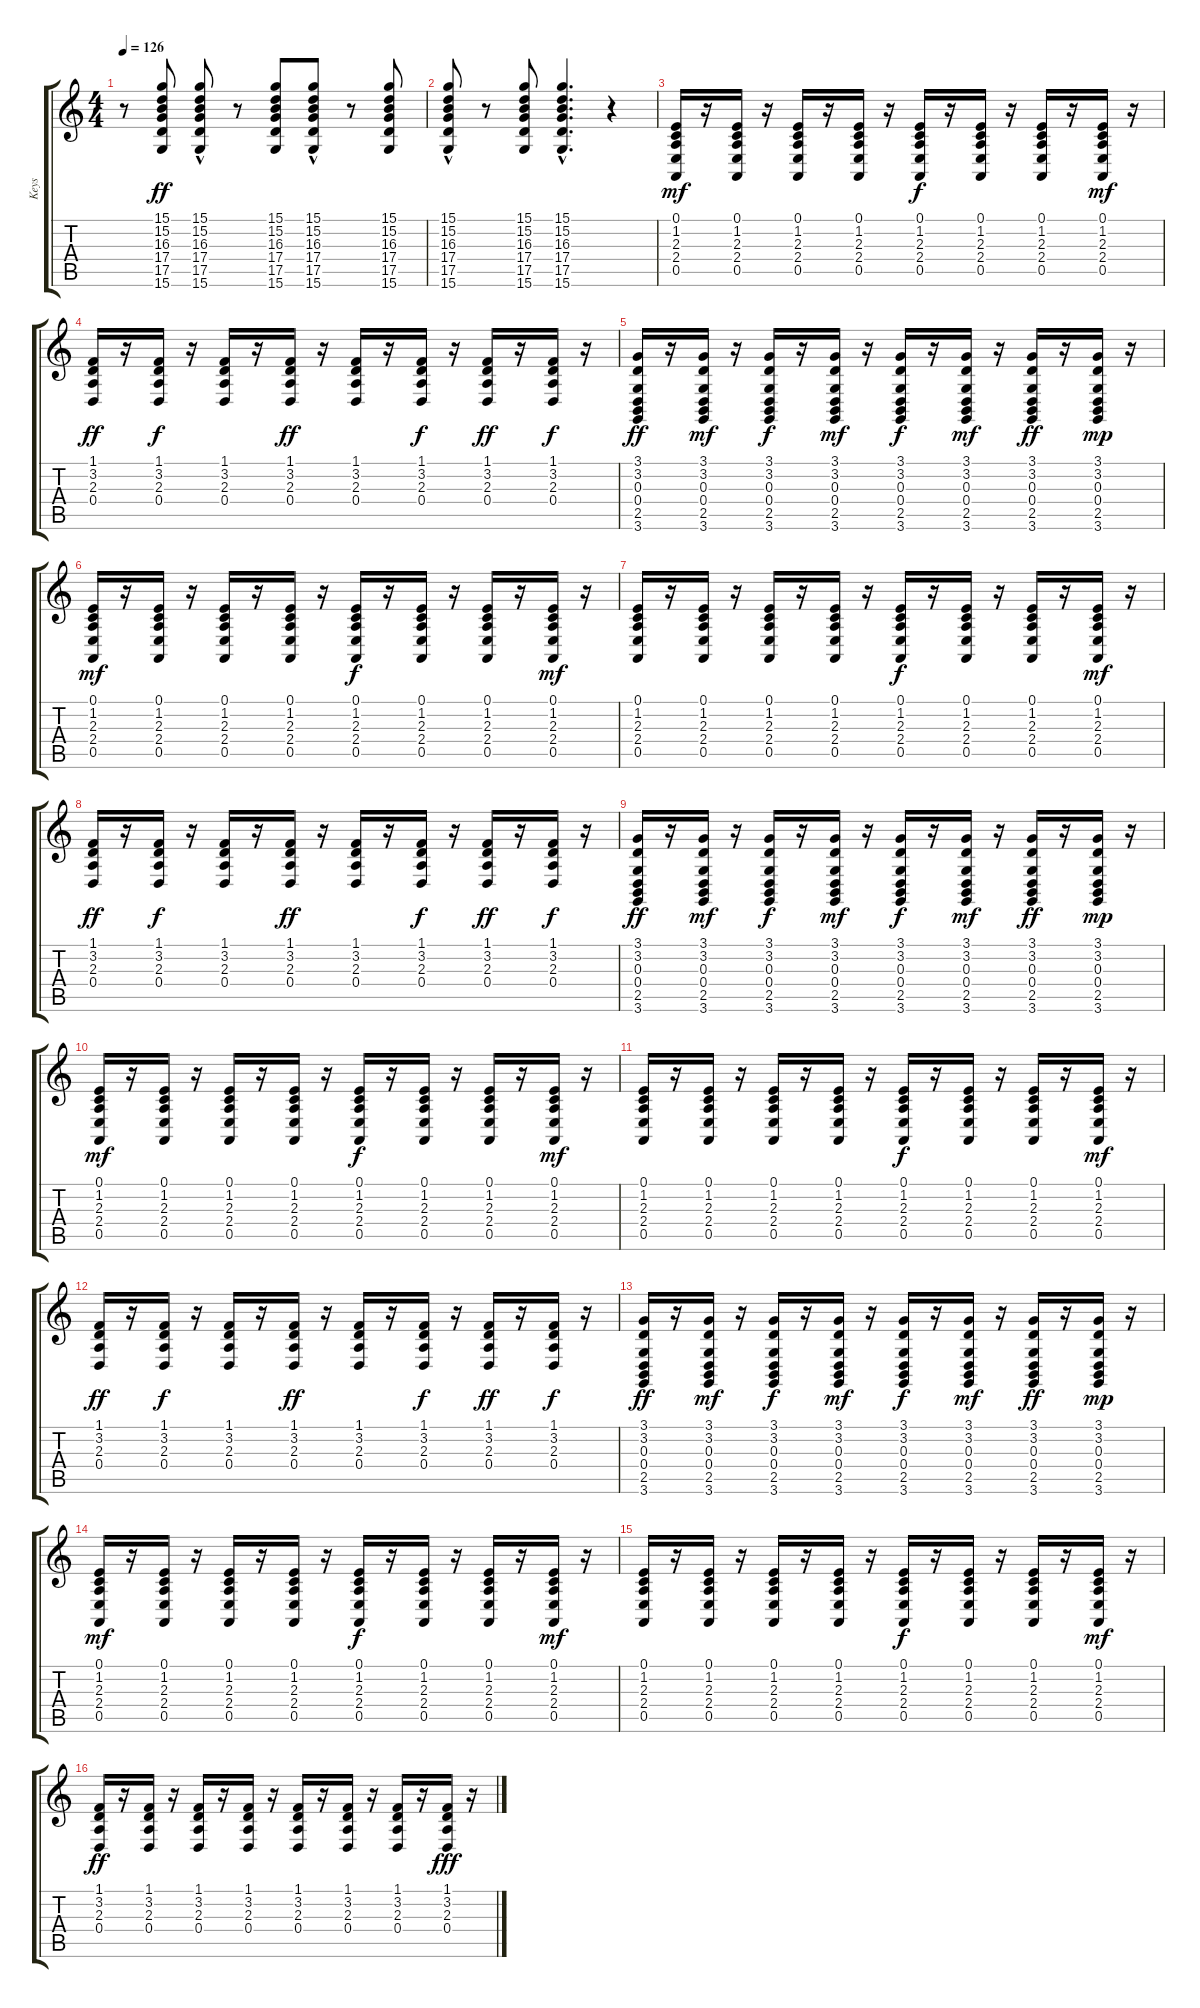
\track ("Keys" "Keys") {instrument synthbrass1}
\staff {score tabs}
\tuning (E4 B3 G3 D3 A2 E2) {hide}
\ts (4 4)
\tempo 126
\clef g2
\ks c
r.8{dy ff} (15.1 15.2 16.3 17.4 17.5 15.6).8 (15.1{hac} 15.2 16.3{hac} 17.4{hac} 17.5 15.6{hac}).8 r.8 (15.1 15.2 16.3 17.4 17.5 15.6).8 (15.1{hac} 15.2{hac} 16.3{hac} 17.4{hac} 17.5 15.6{hac}).8 r.8 (15.1 15.2 16.3 17.4 17.5 15.6).8 |
(15.1{hac} 15.2{hac} 16.3{hac} 17.4{hac} 17.5 15.6).8 r.8 (15.1 15.2 16.3 17.4 17.5 15.6).8 (15.1 15.2 16.3 17.4{hac} 17.5{hac} 15.6{hac}).4{d} r.4 |
(0.1 1.2 2.3 2.4 0.5).16{dy mf} r.16 (0.1 1.2 2.3 2.4 0.5).16 r.16 (0.1 1.2 2.3 2.4 0.5).16 r.16 (0.1 1.2 2.3 2.4 0.5).16 r.16 (0.1 1.2 2.3 2.4 0.5).16{dy f} r.16 (0.1 1.2 2.3 2.4 0.5).16 r.16 (0.1 1.2 2.3 2.4 0.5).16 r.16 (0.1 1.2 2.3 2.4 0.5).16{dy mf} r.16 |
(1.1 3.2 2.3 0.4).16{dy ff} r.16 (1.1 3.2 2.3 0.4).16{dy f} r.16 (1.1 3.2 2.3 0.4).16 r.16 (1.1 3.2 2.3 0.4).16{dy ff} r.16 (1.1 3.2 2.3 0.4).16 r.16 (1.1 3.2 2.3 0.4).16{dy f} r.16 (1.1 3.2 2.3 0.4).16{dy ff} r.16 (1.1 3.2 2.3 0.4).16{dy f} r.16 |
(3.1 3.2 0.3 0.4 2.5 3.6).16{dy ff} r.16 (3.1 3.2 0.3 0.4 2.5 3.6).16{dy mf} r.16 (3.1 3.2 0.3 0.4 2.5 3.6).16{dy f} r.16 (3.1 3.2 0.3 0.4 2.5 3.6).16{dy mf} r.16 (3.1 3.2 0.3 0.4 2.5 3.6).16{dy f} r.16 (3.1 3.2 0.3 0.4 2.5 3.6).16{dy mf} r.16 (3.1 3.2 0.3 0.4 2.5 3.6).16{dy ff} r.16 (3.1 3.2 0.3 0.4 2.5 3.6).16{dy mp} r.16 |
(0.1 1.2 2.3 2.4 0.5).16{dy mf} r.16 (0.1 1.2 2.3 2.4 0.5).16 r.16 (0.1 1.2 2.3 2.4 0.5).16 r.16 (0.1 1.2 2.3 2.4 0.5).16 r.16 (0.1 1.2 2.3 2.4 0.5).16{dy f} r.16 (0.1 1.2 2.3 2.4 0.5).16 r.16 (0.1 1.2 2.3 2.4 0.5).16 r.16 (0.1 1.2 2.3 2.4 0.5).16{dy mf} r.16 |
(0.1 1.2 2.3 2.4 0.5).16 r.16 (0.1 1.2 2.3 2.4 0.5).16 r.16 (0.1 1.2 2.3 2.4 0.5).16 r.16 (0.1 1.2 2.3 2.4 0.5).16 r.16 (0.1 1.2 2.3 2.4 0.5).16{dy f} r.16 (0.1 1.2 2.3 2.4 0.5).16 r.16 (0.1 1.2 2.3 2.4 0.5).16 r.16 (0.1 1.2 2.3 2.4 0.5).16{dy mf} r.16 |
(1.1 3.2 2.3 0.4).16{dy ff} r.16 (1.1 3.2 2.3 0.4).16{dy f} r.16 (1.1 3.2 2.3 0.4).16 r.16 (1.1 3.2 2.3 0.4).16{dy ff} r.16 (1.1 3.2 2.3 0.4).16 r.16 (1.1 3.2 2.3 0.4).16{dy f} r.16 (1.1 3.2 2.3 0.4).16{dy ff} r.16 (1.1 3.2 2.3 0.4).16{dy f} r.16 |
(3.1 3.2 0.3 0.4 2.5 3.6).16{dy ff} r.16 (3.1 3.2 0.3 0.4 2.5 3.6).16{dy mf} r.16 (3.1 3.2 0.3 0.4 2.5 3.6).16{dy f} r.16 (3.1 3.2 0.3 0.4 2.5 3.6).16{dy mf} r.16 (3.1 3.2 0.3 0.4 2.5 3.6).16{dy f} r.16 (3.1 3.2 0.3 0.4 2.5 3.6).16{dy mf} r.16 (3.1 3.2 0.3 0.4 2.5 3.6).16{dy ff} r.16 (3.1 3.2 0.3 0.4 2.5 3.6).16{dy mp} r.16 |
(0.1 1.2 2.3 2.4 0.5).16{dy mf} r.16 (0.1 1.2 2.3 2.4 0.5).16 r.16 (0.1 1.2 2.3 2.4 0.5).16 r.16 (0.1 1.2 2.3 2.4 0.5).16 r.16 (0.1 1.2 2.3 2.4 0.5).16{dy f} r.16 (0.1 1.2 2.3 2.4 0.5).16 r.16 (0.1 1.2 2.3 2.4 0.5).16 r.16 (0.1 1.2 2.3 2.4 0.5).16{dy mf} r.16 |
(0.1 1.2 2.3 2.4 0.5).16 r.16 (0.1 1.2 2.3 2.4 0.5).16 r.16 (0.1 1.2 2.3 2.4 0.5).16 r.16 (0.1 1.2 2.3 2.4 0.5).16 r.16 (0.1 1.2 2.3 2.4 0.5).16{dy f} r.16 (0.1 1.2 2.3 2.4 0.5).16 r.16 (0.1 1.2 2.3 2.4 0.5).16 r.16 (0.1 1.2 2.3 2.4 0.5).16{dy mf} r.16 |
(1.1 3.2 2.3 0.4).16{dy ff} r.16 (1.1 3.2 2.3 0.4).16{dy f} r.16 (1.1 3.2 2.3 0.4).16 r.16 (1.1 3.2 2.3 0.4).16{dy ff} r.16 (1.1 3.2 2.3 0.4).16 r.16 (1.1 3.2 2.3 0.4).16{dy f} r.16 (1.1 3.2 2.3 0.4).16{dy ff} r.16 (1.1 3.2 2.3 0.4).16{dy f} r.16 |
(3.1 3.2 0.3 0.4 2.5 3.6).16{dy ff} r.16 (3.1 3.2 0.3 0.4 2.5 3.6).16{dy mf} r.16 (3.1 3.2 0.3 0.4 2.5 3.6).16{dy f} r.16 (3.1 3.2 0.3 0.4 2.5 3.6).16{dy mf} r.16 (3.1 3.2 0.3 0.4 2.5 3.6).16{dy f} r.16 (3.1 3.2 0.3 0.4 2.5 3.6).16{dy mf} r.16 (3.1 3.2 0.3 0.4 2.5 3.6).16{dy ff} r.16 (3.1 3.2 0.3 0.4 2.5 3.6).16{dy mp} r.16 |
(0.1 1.2 2.3 2.4 0.5).16{dy mf} r.16 (0.1 1.2 2.3 2.4 0.5).16 r.16 (0.1 1.2 2.3 2.4 0.5).16 r.16 (0.1 1.2 2.3 2.4 0.5).16 r.16 (0.1 1.2 2.3 2.4 0.5).16{dy f} r.16 (0.1 1.2 2.3 2.4 0.5).16 r.16 (0.1 1.2 2.3 2.4 0.5).16 r.16 (0.1 1.2 2.3 2.4 0.5).16{dy mf} r.16 |
(0.1 1.2 2.3 2.4 0.5).16 r.16 (0.1 1.2 2.3 2.4 0.5).16 r.16 (0.1 1.2 2.3 2.4 0.5).16 r.16 (0.1 1.2 2.3 2.4 0.5).16 r.16 (0.1 1.2 2.3 2.4 0.5).16{dy f} r.16 (0.1 1.2 2.3 2.4 0.5).16 r.16 (0.1 1.2 2.3 2.4 0.5).16 r.16 (0.1 1.2 2.3 2.4 0.5).16{dy mf} r.16 |
(1.1 3.2 2.3 0.4).16{dy ff} r.16 (1.1 3.2 2.3 0.4).16 r.16 (1.1 3.2 2.3 0.4).16 r.16 (1.1 3.2 2.3 0.4).16 r.16 (1.1 3.2 2.3 0.4).16 r.16 (1.1 3.2 2.3 0.4).16 r.16 (1.1 3.2 2.3 0.4).16 r.16 (1.1 3.2 2.3 0.4).16{dy fff} r.16
